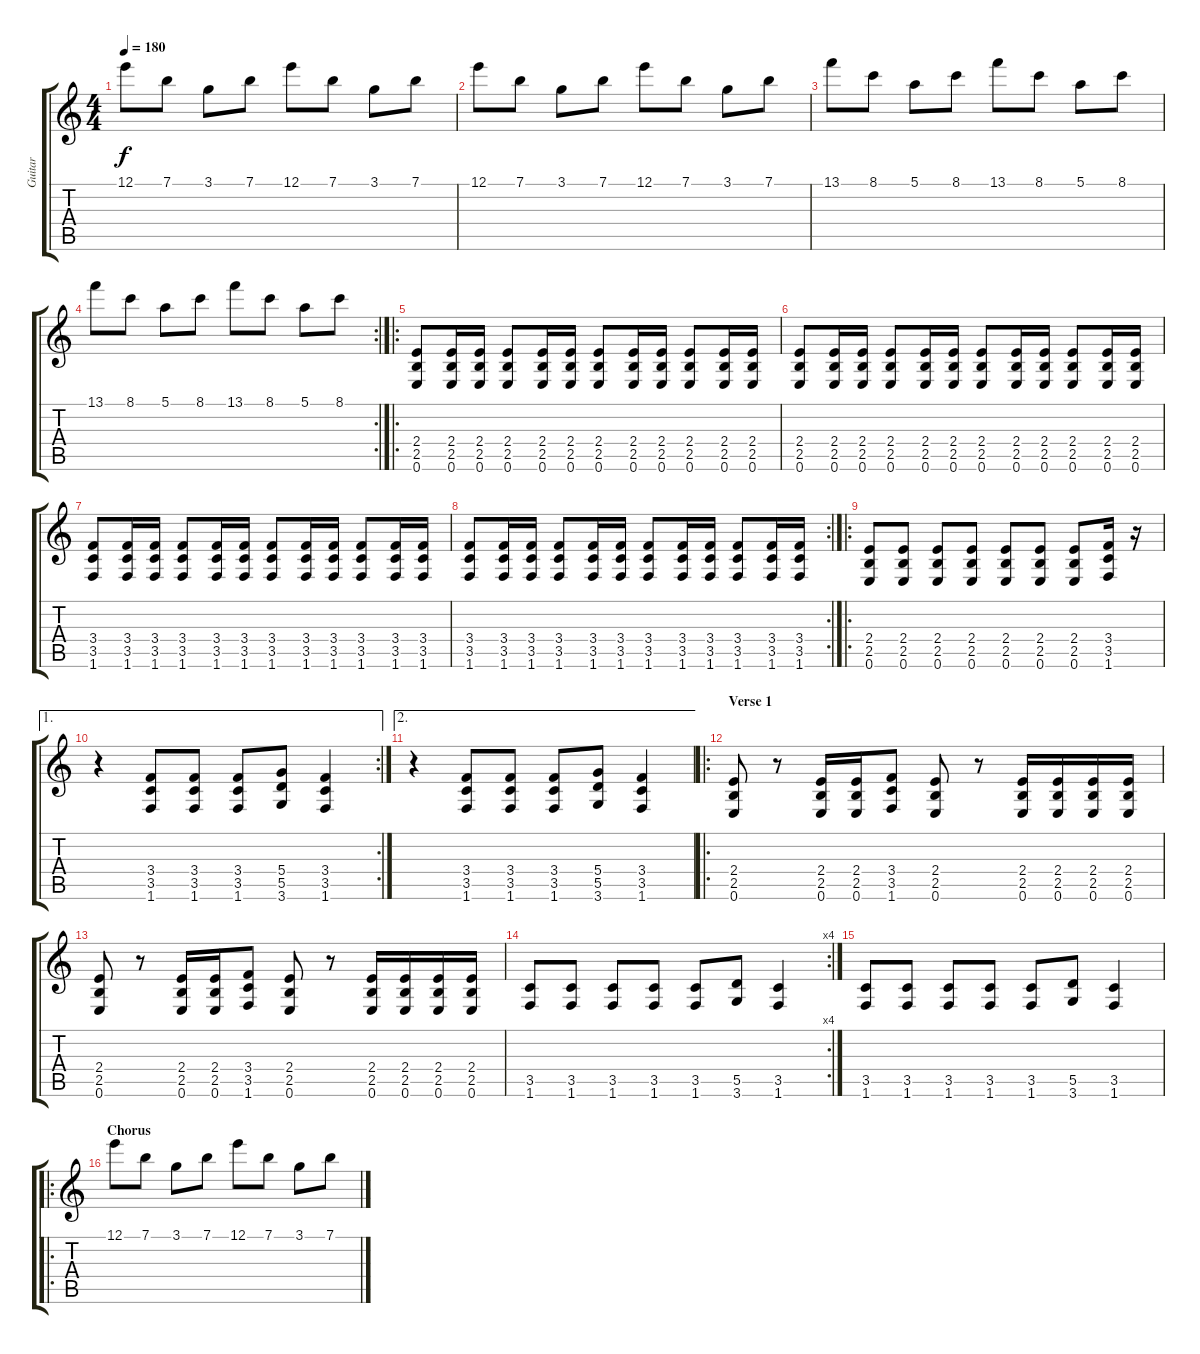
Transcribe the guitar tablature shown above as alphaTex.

\track ("Guitar" "Guitar") {instrument distortionguitar}
\staff {score tabs}
\tuning (E4 B3 G3 D3 A2 E2) {hide}
\ts (4 4)
\tempo 180
\clef g2
\ks c
12.1.8{dy f instrument distortionguitar} 7.1.8 3.1.8 7.1.8 12.1.8 7.1.8 3.1.8 7.1.8 |
12.1.8 7.1.8 3.1.8 7.1.8 12.1.8 7.1.8 3.1.8 7.1.8 |
13.1.8 8.1.8 5.1.8 8.1.8 13.1.8 8.1.8 5.1.8 8.1.8 |
\rc 2
13.1.8 8.1.8 5.1.8 8.1.8 13.1.8 8.1.8 5.1.8 8.1.8 |
\ro
(2.4 2.5 0.6).8 (2.4 2.5 0.6).16 (2.4 2.5 0.6).16 (2.4 2.5 0.6).8 (2.4 2.5 0.6).16 (2.4 2.5 0.6).16 (2.4 2.5 0.6).8 (2.4 2.5 0.6).16 (2.4 2.5 0.6).16 (2.4 2.5 0.6).8 (2.4 2.5 0.6).16 (2.4 2.5 0.6).16 |
(2.4 2.5 0.6).8 (2.4 2.5 0.6).16 (2.4 2.5 0.6).16 (2.4 2.5 0.6).8 (2.4 2.5 0.6).16 (2.4 2.5 0.6).16 (2.4 2.5 0.6).8 (2.4 2.5 0.6).16 (2.4 2.5 0.6).16 (2.4 2.5 0.6).8 (2.4 2.5 0.6).16 (2.4 2.5 0.6).16 |
(3.4 3.5 1.6).8 (3.4 3.5 1.6).16 (3.4 3.5 1.6).16 (3.4 3.5 1.6).8 (3.4 3.5 1.6).16 (3.4 3.5 1.6).16 (3.4 3.5 1.6).8 (3.4 3.5 1.6).16 (3.4 3.5 1.6).16 (3.4 3.5 1.6).8 (3.4 3.5 1.6).16 (3.4 3.5 1.6).16 |
\rc 2
(3.4 3.5 1.6).8 (3.4 3.5 1.6).16 (3.4 3.5 1.6).16 (3.4 3.5 1.6).8 (3.4 3.5 1.6).16 (3.4 3.5 1.6).16 (3.4 3.5 1.6).8 (3.4 3.5 1.6).16 (3.4 3.5 1.6).16 (3.4 3.5 1.6).8 (3.4 3.5 1.6).16 (3.4 3.5 1.6).16 |
\ro
(2.4 2.5 0.6).8 (2.4 2.5 0.6).8 (2.4 2.5 0.6).8 (2.4 2.5 0.6).8 (2.4 2.5 0.6).8 (2.4 2.5 0.6).8 (2.4 2.5 0.6).8 (3.4 3.5 1.6).16 r.16 |
\ae 1
\rc 2
r.4 (3.4 3.5 1.6).8 (3.4 3.5 1.6).8 (3.4 3.5 1.6).8 (5.4 5.5 3.6).8 (3.4 3.5 1.6).4 |
\ae 2
r.4 (3.4 3.5 1.6).8 (3.4 3.5 1.6).8 (3.4 3.5 1.6).8 (5.4 5.5 3.6).8 (3.4 3.5 1.6).4 |
\ro
\section ("" "Verse 1")
(2.4 2.5 0.6).8{volume 11} r.8 (2.4 2.5 0.6).16 (2.4 2.5 0.6).16 (3.4 3.5 1.6).8 (2.4 2.5 0.6).8 r.8 (2.4 2.5 0.6).16 (2.4 2.5 0.6).16 (2.4 2.5 0.6).16 (2.4 2.5 0.6).16 |
(2.4 2.5 0.6).8 r.8 (2.4 2.5 0.6).16 (2.4 2.5 0.6).16 (3.4 3.5 1.6).8 (2.4 2.5 0.6).8 r.8 (2.4 2.5 0.6).16 (2.4 2.5 0.6).16 (2.4 2.5 0.6).16 (2.4 2.5 0.6).16 |
\rc 4
(3.5 1.6).8 (3.5 1.6).8 (3.5 1.6).8 (3.5 1.6).8 (3.5 1.6).8 (5.5 3.6).8 (3.5 1.6).4 |
(3.5 1.6).8 (3.5 1.6).8 (3.5 1.6).8 (3.5 1.6).8 (3.5 1.6).8 (5.5 3.6).8 (3.5 1.6).4 |
\ro
\section ("" "Chorus")
12.1.8{volume 13} 7.1.8 3.1.8 7.1.8 12.1.8 7.1.8 3.1.8 7.1.8
